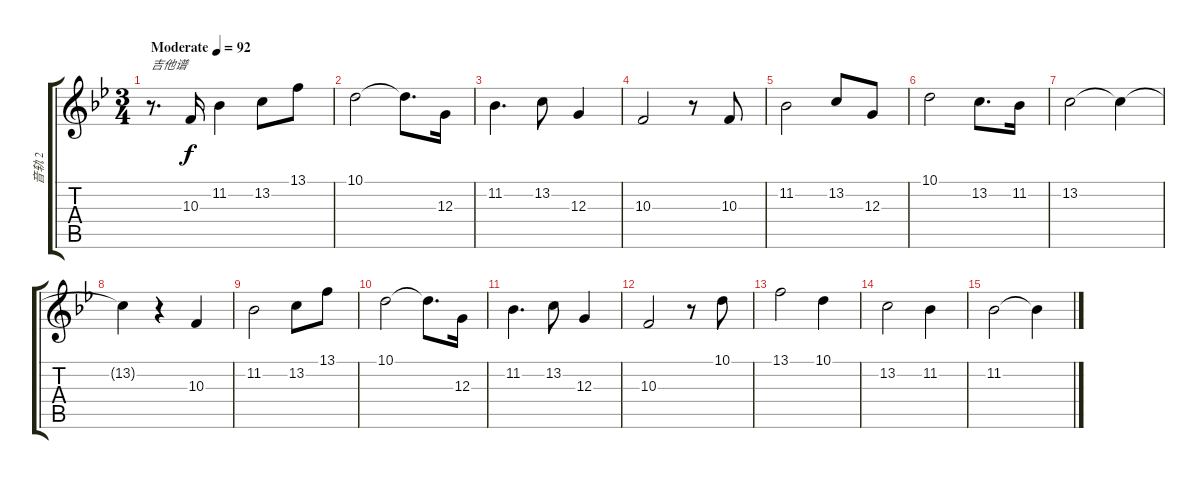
\track ("音轨 2" "音轨 2") {instrument piccolo}
\staff {score tabs}
\tuning (E4 B3 G3 D3 A2 E2) {hide}
\ts (3 4)
\tempo (92 "Moderate")
\clef g2
\ks bb
r.8{d txt "吉他谱" dy f instrument piccolo} 10.3.16 11.2.4 13.2.8 13.1.8 |
10.1.2 10.1{t}.8{d} 12.3.16 |
11.2.4{d} 13.2.8 12.3.4 |
10.3.2 r.8 10.3.8 |
11.2.2 13.2.8 12.3.8 |
10.1.2 13.2.8{d} 11.2.16 |
13.2.2 13.2{t}.4 |
13.2{t}.4 r.4 10.3.4 |
11.2.2 13.2.8 13.1.8 |
10.1.2 10.1{t}.8{d} 12.3.16 |
11.2.4{d} 13.2.8 12.3.4 |
10.3.2 r.8 10.1.8 |
13.1.2 10.1.4 |
13.2.2 11.2.4 |
11.2.2 11.2{t}.4
